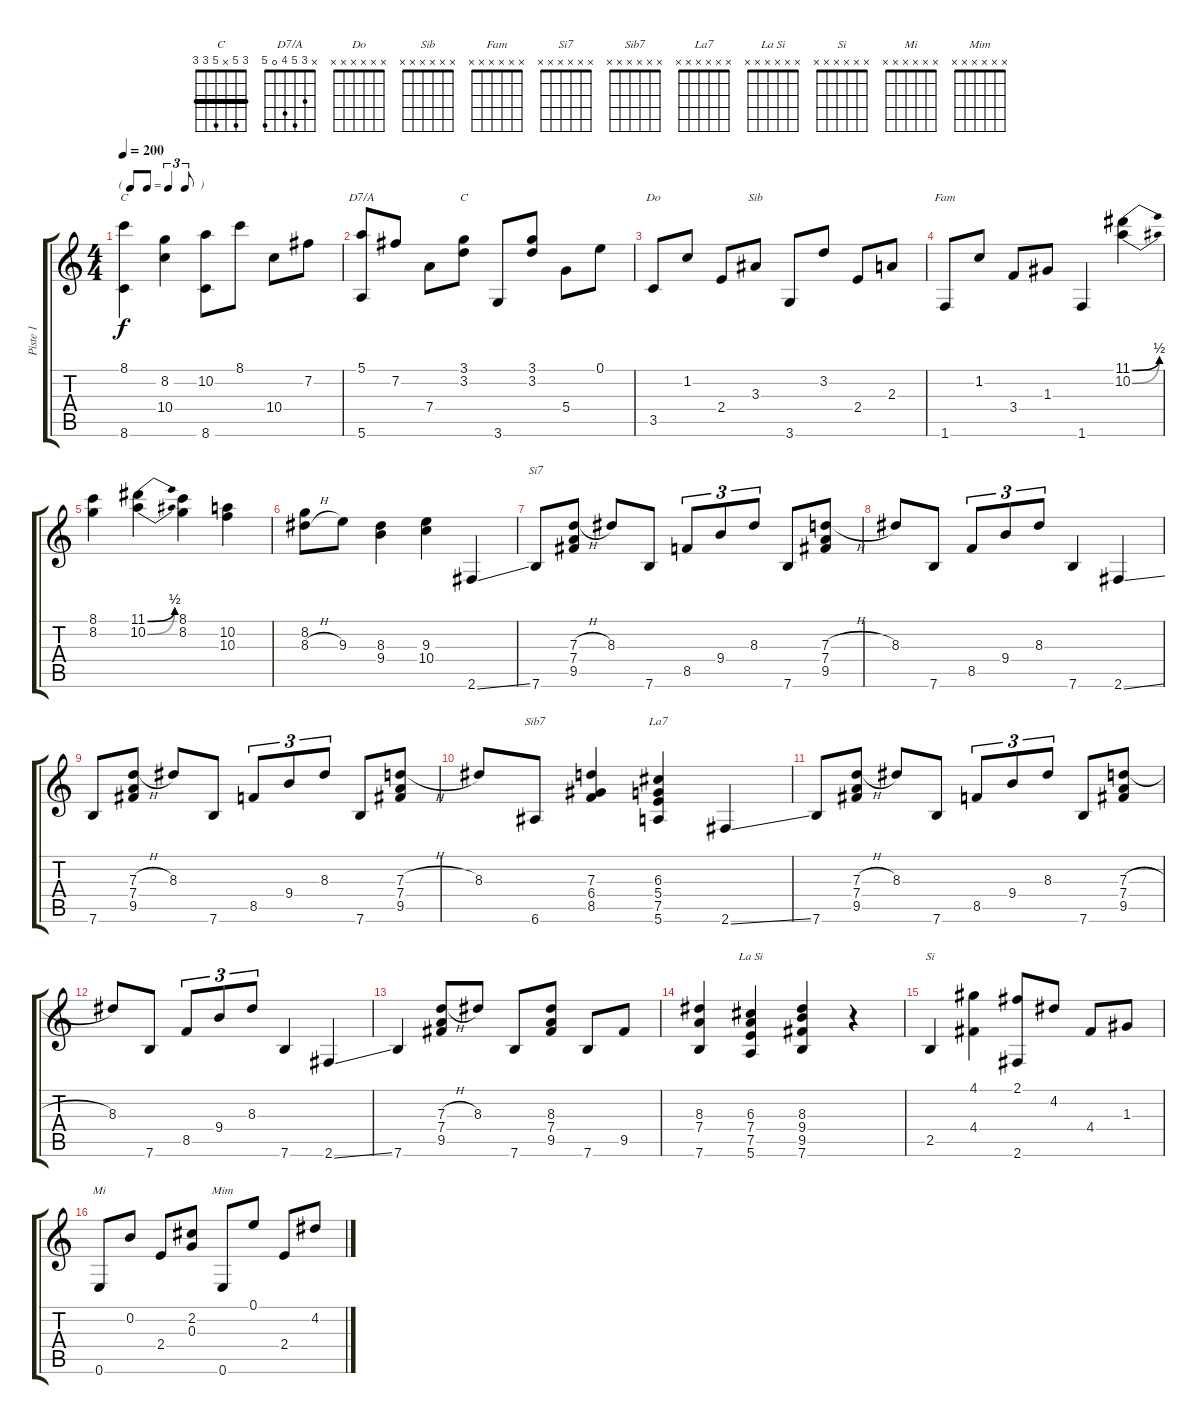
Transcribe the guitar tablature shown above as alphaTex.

\track ("Piste 1" "Piste 1") {instrument acousticguitarnylon}
\staff {score tabs}
\tuning (E4 B3 G3 D3 A2 E2) {hide}
\chord ("C" 8 8 9 10 x 8) {firstfret 8 barre 8}
\chord ("D7/A" x 3 5 4 0 5)
\chord ("C" 3 5 x 5 3 3) {barre 3}
\chord ("Do" x x x x x x)
\chord ("Sib" x x x x x x)
\chord ("Fam" x x x x x x)
\chord ("Si7" x x x x x x)
\chord ("Sib7" x x x x x x)
\chord ("La7" x x x x x x)
\chord ("La Si" x x x x x x)
\chord ("Si" x x x x x x)
\chord ("Mi" x x x x x x)
\chord ("Mim" x x x x x x)
\ts (4 4)
\tf triplet8th
\tempo 200
\clef g2
\ks c
(8.1 8.6).4{ch "C" dy f} (8.2 10.4).4 (10.2 8.6).8 8.1.8 10.4.8 7.2.8 |
(5.1 5.6).8{ch "D7/A"} 7.2.8 7.4.8 (3.1 3.2).8{ch "C"} 3.6.8 (3.1 3.2).8 5.4.8 0.1.8 |
3.5.8{ch "Do"} 1.2.8 2.4.8 3.3.8{ch "Sib"} 3.6.8 3.2.8 2.4.8 2.3.8 |
1.6.8{ch "Fam"} 1.2.8 3.4.8 1.3.8 1.6.4 (11.1{be (bend 0 0 60 2)} 10.2{be (bend 0 0 60 2)}).4 |
(8.1 8.2).4 (11.1{be (bend 0 0 60 2)} 10.2{be (bend 0 0 60 2)}).4 (8.1 8.2).4 (10.2 10.3).4 |
(8.2 8.3{h}).8 9.3.8 (8.3 9.4).4 (9.3 10.4).4 2.6{ss}.4 |
7.6.8{ch "Si7"} (7.3{h} 7.4 9.5).8 8.3.8 7.6.8 8.5.8{tu (3 2)} 9.4.8{tu (3 2)} 8.3.8{tu (3 2)} 7.6.8 (7.3{h} 7.4 9.5).8 |
8.3.8 7.6.8 8.5.8{tu (3 2)} 9.4.8{tu (3 2)} 8.3.8{tu (3 2)} 7.6.4 2.6{ss}.4 |
7.6.8 (7.3{h} 7.4 9.5).8 8.3.8 7.6.8 8.5.8{tu (3 2)} 9.4.8{tu (3 2)} 8.3.8{tu (3 2)} 7.6.8 (7.3{h} 7.4 9.5).8 |
8.3.8 6.6.8{ch "Sib7"} (7.3 6.4 8.5).4 (6.3 5.4 7.5 5.6).4{ch "La7"} 2.6{ss}.4 |
7.6.8 (7.3{h} 7.4 9.5).8 8.3.8 7.6.8 8.5.8{tu (3 2)} 9.4.8{tu (3 2)} 8.3.8{tu (3 2)} 7.6.8 (7.3{h} 7.4 9.5).8 |
8.3.8 7.6.8 8.5.8{tu (3 2)} 9.4.8{tu (3 2)} 8.3.8{tu (3 2)} 7.6.4 2.6{ss}.4 |
7.6.4 (7.3{h} 7.4 9.5).8 8.3.8 7.6.8 (8.3 7.4 9.5).8 7.6.8 9.5.8 |
(8.3 7.4 7.6).4 (6.3 7.4 7.5 5.6).4{ch "La Si"} (8.3 9.4 9.5 7.6).4 r.4 |
2.5.4{ch "Si"} (4.1 4.4).4 (2.1 2.6).8 4.2.8 4.4.8 1.3.8 |
0.6.8{ch "Mi"} 0.2.8 2.4.8 (2.2 0.3).8 0.6.8{ch "Mim"} 0.1.8 2.4.8 4.2.8
